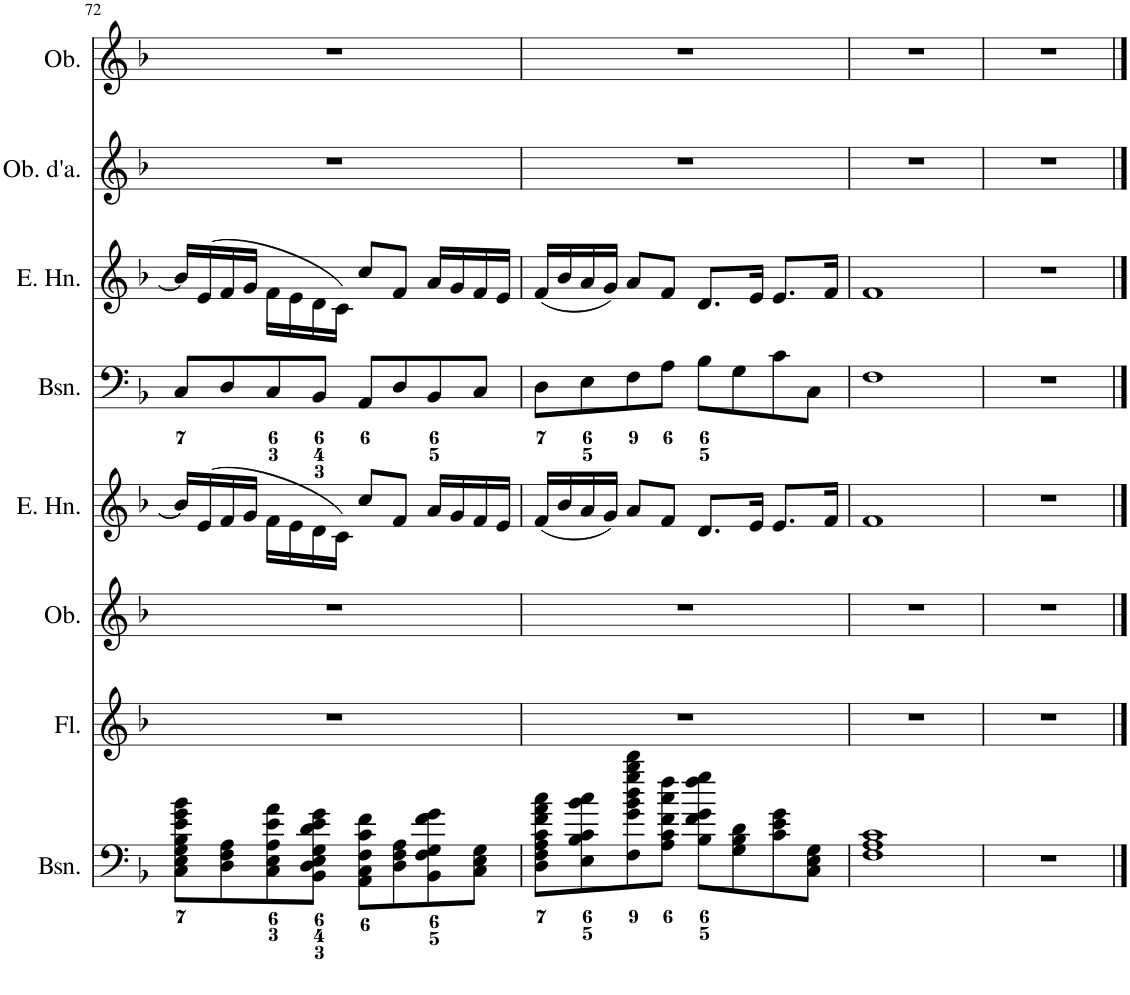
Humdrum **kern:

**kern	**kern	**kern	**kern	**kern	**kern	**kern	**kern
*part8	*part7	*part6	*part5	*part4	*part3	*part2	*part1
*staff8	*staff7	*staff6	*staff5	*staff4	*staff3	*staff2	*staff1
*I"Bassoon	*I"Flute	*I"Oboe	*I"English Horn	*I"Bassoon	*I"English Horn	*I"Oboe d'amore	*I"Oboe
*I'Bsn.	*I'Fl.	*I'Ob.	*I'E. Hn.	*I'Bsn.	*I'E. Hn.	*I'Ob. d'a.	*I'Ob.
!!LO:PB:g=z
*clefF4	*clefG2	*clefG2	*clefG2	*clefF4	*clefG2	*clefG2	*clefG2
*	*	*	*ITrd4c7	*	*ITrd4c7	*	*
*k[b-]	*k[b-]	*k[b-]	*k[b-]	*k[b-]	*k[b-]	*k[b-]	*k[b-]
*M4/4	*M4/4	*M4/4	*M4/4	*M4/4	*M4/4	*M4/4	*M4/4
*met(c)	*met(c)	*met(c)	*met(c)	*met(c)	*met(c)	*met(c)	*met(c)
=72	=72	=72	=72	=72	=72	=72	=72
8C\ 8E\ 8G\ 8B-\ 8e\ 8g\ 8b-\L	1r	1r	16b-/LL]	8C/L	16b-/LL]	1r	1r
.	.	.	(16e/	.	(16e/	.	.
8D\ 8F\ 8A\	.	.	16f/	8D/	16f/	.	.
.	.	.	16g/JJ	.	16g/JJ	.	.
8C\ 8E\ 8A\ 8e\ 8a\	.	.	16f\LL	8C/	16f\LL	.	.
.	.	.	16e\	.	16e\	.	.
8BB-\ 8D\ 8E\ 8G\ 8d\ 8e\ 8g\J	.	.	16d\	8BB-/J	16d\	.	.
.	.	.	16c\JJ)	.	16c\JJ)	.	.
8AA\ 8C\ 8F\ 8c\ 8f\L	.	.	8cc/L	8AA/L	8cc/L	.	.
8D\ 8F\ 8A\	.	.	8f/J	8D/	8f/J	.	.
8BB-\ 8F\ 8G\ 8f\ 8g\	.	.	16a/LL	8BB-/	16a/LL	.	.
.	.	.	16g/	.	16g/	.	.
8C\ 8E\ 8G\J	.	.	16f/	8C/J	16f/	.	.
.	.	.	16e/JJ	.	16e/JJ	.	.
=73	=73	=73	=73	=73	=73	=73	=73
8D\ 8F\ 8A\ 8c\ 8f\ 8a\ 8cc\L	1r	1r	(16f/LL	8D\L	(16f/LL	1r	1r
.	.	.	16b-/	.	16b-/	.	.
8E\ 8B-\ 8c\ 8b-\ 8cc\	.	.	16a/	8E\	16a/	.	.
.	.	.	16g/JJ)	.	16g/JJ)	.	.
8F\ 8g\ 8b-\ 8dd\ 8gg\ 8bb-\ 8ddd\	.	.	8a/L	8F\	8a/L	.	.
8A\ 8c\ 8f\ 8cc\ 8ff\J	.	.	8f/J	8A\J	8f/J	.	.
8B-\ 8f\ 8g\ 8ff\ 8gg\L	.	.	8.d/L	8B-\L	8.d/L	.	.
8G\ 8B-\ 8d\	.	.	.	8G\	.	.	.
.	.	.	16e/Jk	.	16e/Jk	.	.
8c\ 8e\ 8g\	.	.	8.e/L	8c\	8.e/L	.	.
8C\ 8E\ 8G\J	.	.	.	8C\J	.	.	.
.	.	.	16f/Jk	.	16f/Jk	.	.
=74	=74	=74	=74	=74	=74	=74	=74
1F 1A 1c	1r	1r	1f	1F	1f	1r	1r
=75	=75	=75	=75	=75	=75	=75	=75
1r	1r	1r	1r	1r	1r	1r	1r
==	==	==	==	==	==	==	==
*-	*-	*-	*-	*-	*-	*-	*-
